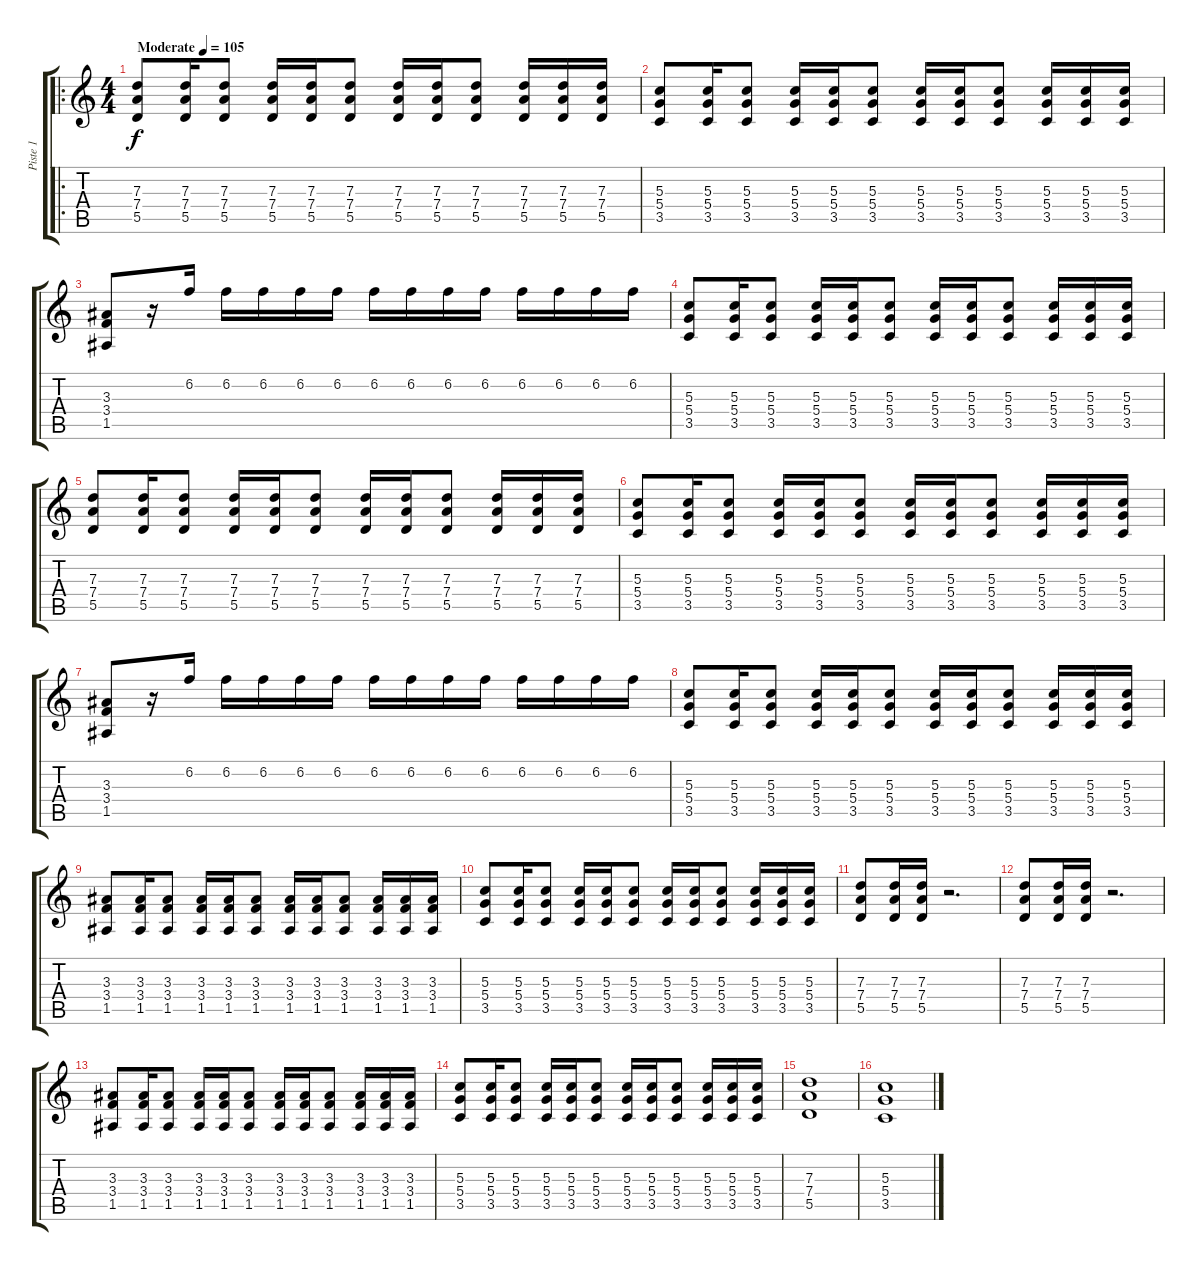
\track ("Piste 1" "Piste 1") {instrument overdrivenguitar}
\staff {score tabs}
\tuning (E4 B3 G3 D3 A2 D2) {hide}
\ro
\ts (4 4)
\tempo (105 "Moderate")
\clef g2
\ks c
(7.3 7.4 5.5).8{dy f instrument overdrivenguitar} (7.3 7.4 5.5).16 (7.3 7.4 5.5).8 (7.3 7.4 5.5).16 (7.3 7.4 5.5).16 (7.3 7.4 5.5).8 (7.3 7.4 5.5).16 (7.3 7.4 5.5).16 (7.3 7.4 5.5).8 (7.3 7.4 5.5).16 (7.3 7.4 5.5).16 (7.3 7.4 5.5).16 |
(5.3 5.4 3.5).8 (5.3 5.4 3.5).16 (5.3 5.4 3.5).8 (5.3 5.4 3.5).16 (5.3 5.4 3.5).16 (5.3 5.4 3.5).8 (5.3 5.4 3.5).16 (5.3 5.4 3.5).16 (5.3 5.4 3.5).8 (5.3 5.4 3.5).16 (5.3 5.4 3.5).16 (5.3 5.4 3.5).16 |
(3.3 3.4 1.5).8 r.16 6.2.16{balance 13} 6.2.16 6.2.16 6.2.16 6.2.16 6.2.16 6.2.16 6.2.16 6.2.16 6.2.16 6.2.16 6.2.16 6.2.16 |
(5.3 5.4 3.5).8{balance 8} (5.3 5.4 3.5).16 (5.3 5.4 3.5).8 (5.3 5.4 3.5).16 (5.3 5.4 3.5).16 (5.3 5.4 3.5).8 (5.3 5.4 3.5).16 (5.3 5.4 3.5).16 (5.3 5.4 3.5).8 (5.3 5.4 3.5).16 (5.3 5.4 3.5).16 (5.3 5.4 3.5).16 |
(7.3 7.4 5.5).8 (7.3 7.4 5.5).16 (7.3 7.4 5.5).8 (7.3 7.4 5.5).16 (7.3 7.4 5.5).16 (7.3 7.4 5.5).8 (7.3 7.4 5.5).16 (7.3 7.4 5.5).16 (7.3 7.4 5.5).8 (7.3 7.4 5.5).16 (7.3 7.4 5.5).16 (7.3 7.4 5.5).16 |
(5.3 5.4 3.5).8 (5.3 5.4 3.5).16 (5.3 5.4 3.5).8 (5.3 5.4 3.5).16 (5.3 5.4 3.5).16 (5.3 5.4 3.5).8 (5.3 5.4 3.5).16 (5.3 5.4 3.5).16 (5.3 5.4 3.5).8 (5.3 5.4 3.5).16 (5.3 5.4 3.5).16 (5.3 5.4 3.5).16 |
(3.3 3.4 1.5).8 r.16 6.2.16{balance 13} 6.2.16 6.2.16 6.2.16 6.2.16 6.2.16 6.2.16 6.2.16 6.2.16 6.2.16 6.2.16 6.2.16 6.2.16 |
(5.3 5.4 3.5).8{balance 8} (5.3 5.4 3.5).16 (5.3 5.4 3.5).8 (5.3 5.4 3.5).16 (5.3 5.4 3.5).16 (5.3 5.4 3.5).8 (5.3 5.4 3.5).16 (5.3 5.4 3.5).16 (5.3 5.4 3.5).8 (5.3 5.4 3.5).16 (5.3 5.4 3.5).16 (5.3 5.4 3.5).16 |
(3.3 3.4 1.5).8 (3.3 3.4 1.5).16 (3.3 3.4 1.5).8 (3.3 3.4 1.5).16 (3.3 3.4 1.5).16 (3.3 3.4 1.5).8 (3.3 3.4 1.5).16 (3.3 3.4 1.5).16 (3.3 3.4 1.5).8 (3.3 3.4 1.5).16 (3.3 3.4 1.5).16 (3.3 3.4 1.5).16 |
(5.3 5.4 3.5).8 (5.3 5.4 3.5).16 (5.3 5.4 3.5).8 (5.3 5.4 3.5).16 (5.3 5.4 3.5).16 (5.3 5.4 3.5).8 (5.3 5.4 3.5).16 (5.3 5.4 3.5).16 (5.3 5.4 3.5).8 (5.3 5.4 3.5).16 (5.3 5.4 3.5).16 (5.3 5.4 3.5).16 |
(7.3 7.4 5.5).8 (7.3 7.4 5.5).16 (7.3 7.4 5.5).16 r.2{d} |
(7.3 7.4 5.5).8 (7.3 7.4 5.5).16 (7.3 7.4 5.5).16 r.2{d} |
(3.3 3.4 1.5).8 (3.3 3.4 1.5).16 (3.3 3.4 1.5).8 (3.3 3.4 1.5).16 (3.3 3.4 1.5).16 (3.3 3.4 1.5).8 (3.3 3.4 1.5).16 (3.3 3.4 1.5).16 (3.3 3.4 1.5).8 (3.3 3.4 1.5).16 (3.3 3.4 1.5).16 (3.3 3.4 1.5).16 |
(5.3 5.4 3.5).8 (5.3 5.4 3.5).16 (5.3 5.4 3.5).8 (5.3 5.4 3.5).16 (5.3 5.4 3.5).16 (5.3 5.4 3.5).8 (5.3 5.4 3.5).16 (5.3 5.4 3.5).16 (5.3 5.4 3.5).8 (5.3 5.4 3.5).16 (5.3 5.4 3.5).16 (5.3 5.4 3.5).16 |
(7.3 7.4 5.5).1 |
(5.3 5.4 3.5).1
